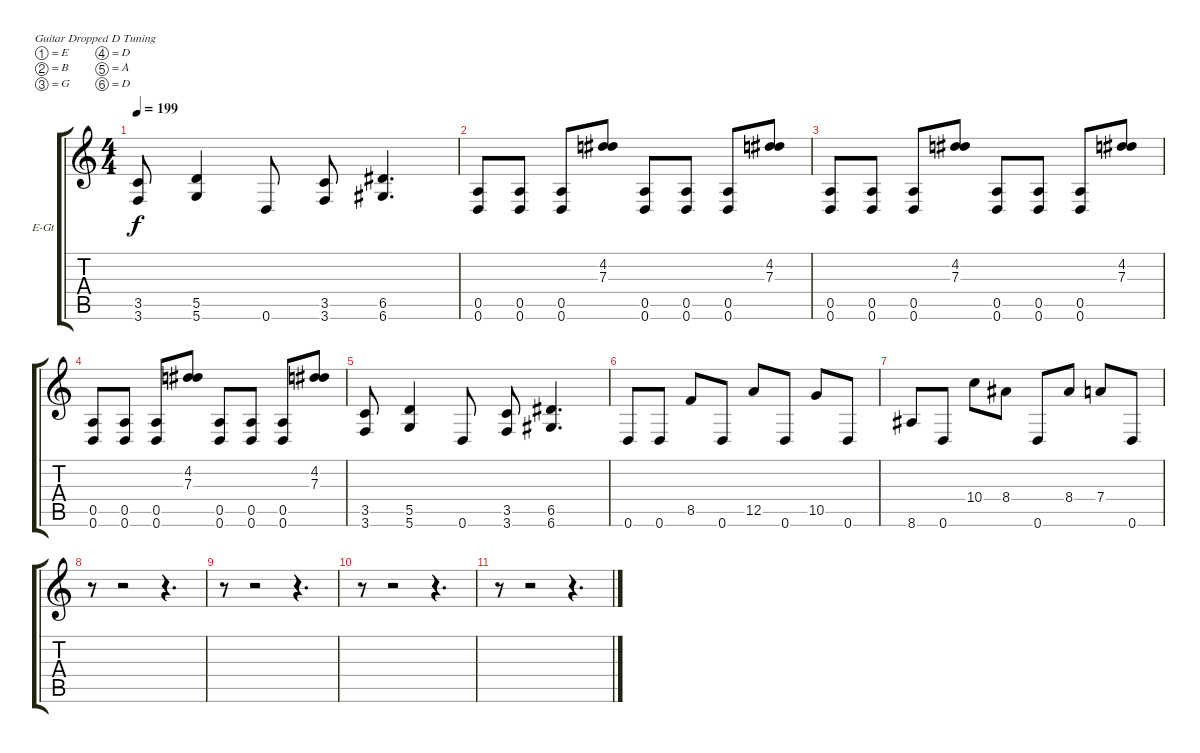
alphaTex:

\bracketExtendMode groupsimilarinstruments
\firstSystemTrackNameOrientation horizontal
\otherSystemsTrackNameOrientation horizontal
\track ("Guitar" "E-Gt") {instrument overdrivenguitar}
\staff {score tabs}
\tuning (E4 B3 G3 D3 A2 D2)
\ts (4 4)
\tempo 199
\clef g2
\ks c
(3.5 3.6).8{dy f} (5.5 5.6).4 0.6.8 (3.5 3.6).8 (6.5 6.6).4{d} |
(0.5 0.6).8 (0.5 0.6).8 (0.5 0.6).8 (4.2 7.3).8 (0.5 0.6).8 (0.5 0.6).8 (0.5 0.6).8 (4.2 7.3).8 |
(0.5 0.6).8 (0.5 0.6).8 (0.5 0.6).8 (4.2 7.3).8 (0.5 0.6).8 (0.5 0.6).8 (0.5 0.6).8 (4.2 7.3).8 |
(0.5 0.6).8 (0.5 0.6).8 (0.5 0.6).8 (4.2 7.3).8 (0.5 0.6).8 (0.5 0.6).8 (0.5 0.6).8 (4.2 7.3).8 |
(3.5 3.6).8 (5.5 5.6).4 0.6.8 (3.5 3.6).8 (6.5 6.6).4{d} |
0.6.8 0.6.8 8.5.8 0.6.8 12.5.8 0.6.8 10.5.8 0.6.8 |
8.6.8 0.6.8 10.4.8 8.4.8 0.6.8 8.4.8 7.4.8 0.6.8 |
r.8 r.2 r.4{d} |
r.8 r.2 r.4{d} |
r.8 r.2 r.4{d} |
r.8 r.2 r.4{d}
